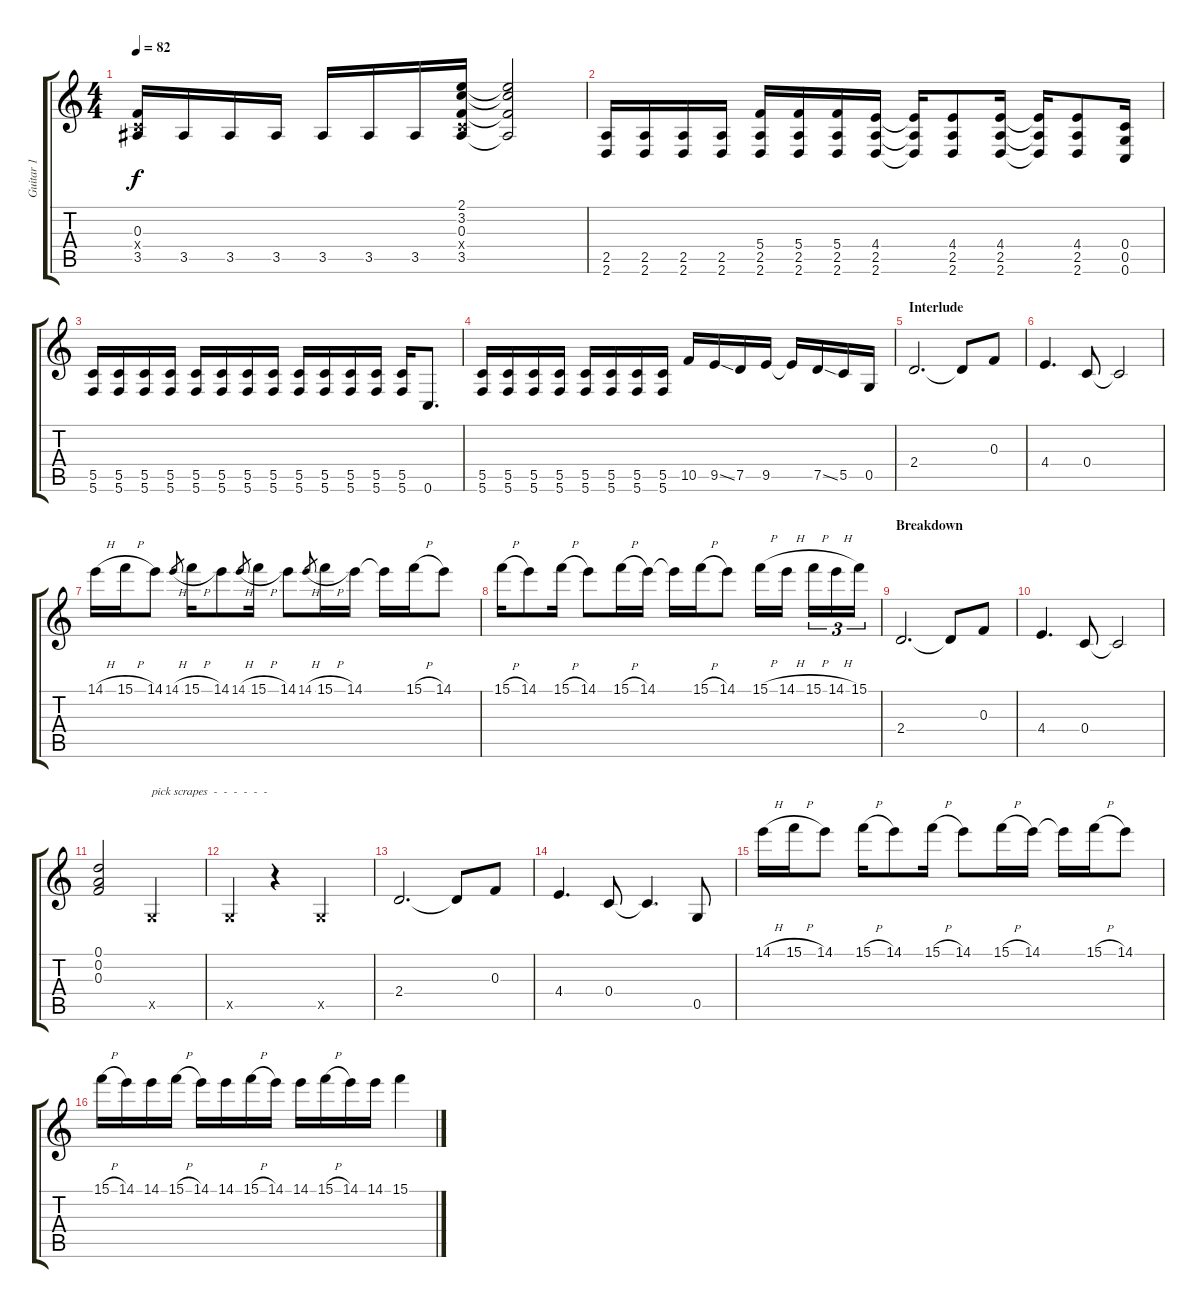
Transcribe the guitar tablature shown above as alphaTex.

\track ("Guitar 1" "Guitar 1") {instrument distortionguitar}
\staff {score tabs}
\tuning (D4 A3 F3 C3 G2 C2) {hide}
\ts (4 4)
\tempo 82
\clef g2
\ks c
(0.3 0.4{x} 3.5).16{dy f} 3.5.16 3.5.16 3.5.16 3.5.16 3.5.16 3.5.16 (2.1 3.2 0.3 0.4{x} 3.5).16 (2.1{t} 3.2{t} 0.3{t} 3.5{t}).2 |
(2.5 2.6).16 (2.5 2.6).16 (2.5 2.6).16 (2.5 2.6).16 (5.4 2.5 2.6).16 (5.4 2.5 2.6).16 (5.4 2.5 2.6).16 (4.4 2.5 2.6).16 (4.4{t} 2.5{t} 2.6{t}).16 (4.4 2.5 2.6).8 (4.4 2.5 2.6).16 (4.4{t} 2.5{t} 2.6{t}).16 (4.4 2.5 2.6).8 (0.4 0.5 0.6).16 |
(5.5 5.6).16 (5.5 5.6).16 (5.5 5.6).16 (5.5 5.6).16 (5.5 5.6).16 (5.5 5.6).16 (5.5 5.6).16 (5.5 5.6).16 (5.5 5.6).16 (5.5 5.6).16 (5.5 5.6).16 (5.5 5.6).16 (5.5 5.6).16 0.6.8{d} |
(5.5 5.6).16 (5.5 5.6).16 (5.5 5.6).16 (5.5 5.6).16 (5.5 5.6).16 (5.5 5.6).16 (5.5 5.6).16 (5.5 5.6).16 10.5.16 9.5{ss}.16 7.5.16 9.5.16 9.5{t}.16 7.5{ss}.16 5.5.16 0.5.16 |
\section ("" "Interlude")
2.4.2{d} 2.4{t}.8 0.3.8 |
4.4.4{d} 0.4.8 0.4{t}.2 |
14.1{h}.16 15.1{h}.16 14.1.8 14.1{h}.8{gr} 15.1{h}.16 14.1.8 14.1{h}.8{gr} 15.1{h}.16 14.1.8 14.1{h}.8{gr} 15.1{h}.16 14.1.16 14.1{t}.16 15.1{h}.16 14.1.8 |
15.1{h}.16 14.1.8 15.1{h}.16 14.1.8 15.1{h}.16 14.1.16 14.1{t}.16 15.1{h}.16 14.1.8 15.1{h}.16 14.1{h}.16{beam splitsecondary} 15.1{h}.16{tu (3 2)} 14.1{h}.16{tu (3 2)} 15.1.16{tu (3 2)} |
\section ("" "Breakdown")
2.4.2{d} 2.4{t}.8 0.3.8 |
4.4.4{d} 0.4.8 0.4{t}.2 |
(0.1 0.2 0.3).2 0.5{x}.2{txt "pick scrapes  -  -  -  -  -  -"} |
0.5{x}.4 r.4 0.5{x}.2 |
2.4.2{d} 2.4{t}.8 0.3.8 |
4.4.4{d} 0.4.8 0.4{t}.4{d} 0.5.8 |
14.1{h}.16 15.1{h}.16 14.1.8 15.1{h}.16 14.1.8 15.1{h}.16 14.1.8 15.1{h}.16 14.1.16 14.1{t}.16 15.1{h}.16 14.1.8 |
15.1{h}.16 14.1.16 14.1.16 15.1{h}.16 14.1.16 14.1.16 15.1{h}.16 14.1.16 14.1.16 15.1{h}.16 14.1.16 14.1.16 15.1.4
